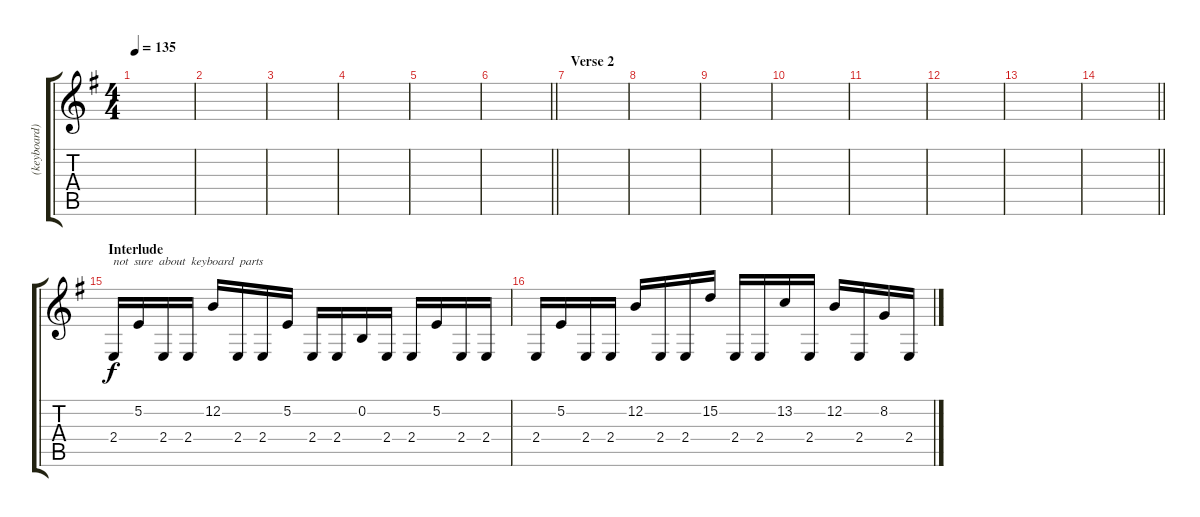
\track ("(keyboard)" "(keyboard)") {instrument lead2sawtooth}
\staff {score tabs}
\tuning (E4 B3 G3 D3 A2 E2) {hide}
\ts (4 4)
\tempo 135
\clef g2
\ks eminor
|
|
|
|
|
\barLineRight lightlight
|
\section ("" "Verse 2")
|
|
|
|
|
|
|
\barLineRight lightlight
|
\section ("" "Interlude")
2.4.16{txt "not  sure  about  keyboard  parts" volume 9} 5.2.16 2.4.16 2.4.16 12.2.16 2.4.16 2.4.16 5.2.16 2.4.16 2.4.16 0.2.16 2.4.16 2.4.16 5.2.16 2.4.16 2.4.16 |
2.4.16 5.2.16 2.4.16 2.4.16 12.2.16 2.4.16 2.4.16 15.2.16 2.4.16 2.4.16 13.2.16 2.4.16 12.2.16 2.4.16 8.2.16 2.4.16
